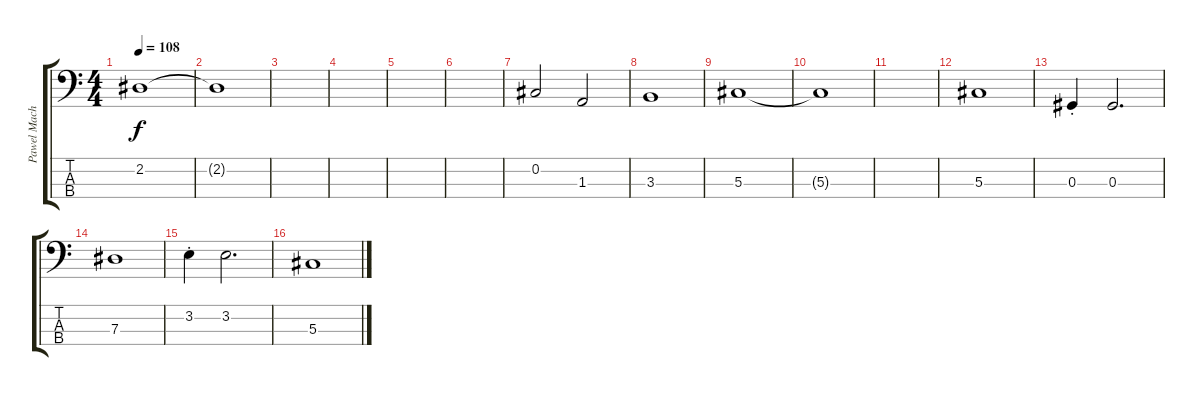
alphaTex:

\track ("Pawel Machivoda" "Pawel Mach") {instrument electricbassfinger}
\staff {score tabs}
\tuning (Gb2 Db2 Ab1 Eb1) {hide}
\ts (4 4)
\tempo 108
\clef f4
\ks c
2.2{t}.1{dy f} |
2.2{t}.1 |
|
|
|
|
0.2.2 1.3.2 |
3.3.1 |
5.3.1 |
5.3{t}.1 |
|
5.3.1 |
0.3{st}.4 0.3.2{d} |
7.3.1 |
3.2{st}.4 3.2.2{d} |
5.3.1
